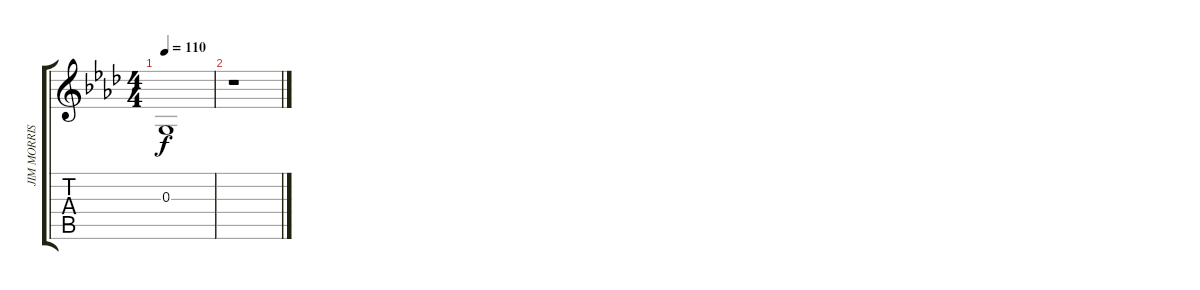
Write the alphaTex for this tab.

\track ("JIM MORRISON" "JIM MORRIS") {instrument clarinet}
\staff {score tabs}
\tuning (E4 B3 G3 D3 A2 E2) {hide}
\ts (4 4)
\tempo 110
\clef g2
\ks ab
0.3.1{dy f} |
r.1
